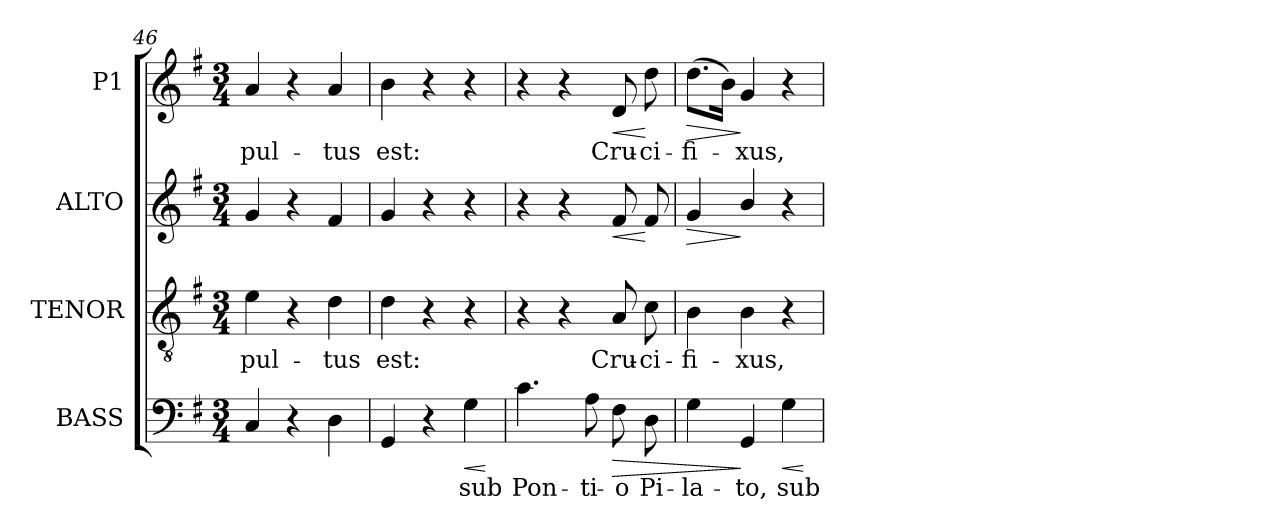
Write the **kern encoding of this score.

**kern	**text	**dynam	**kern	**text	**kern	**dynam	**kern	**text	**dynam
*part4	*part4	*part4	*part3	*part3	*part2	*part2	*part1	*part1	*part1
*staff4	*staff4	*staff4	*staff3	*staff3	*staff2	*staff2	*staff1	*staff1	*staff1
*I"BASS	*	*	*I"TENOR	*	*I"ALTO	*	*I"P1	*	*
!!LO:LB:g=z
*clefF4	*	*	*clefGv2	*	*clefG2	*	*clefG2	*	*
*	*	*	*ITrd7c12	*	*	*	*	*	*
*k[f#]	*	*	*k[f#]	*	*k[f#]	*	*k[f#]	*	*
*G:	*	*	*G:	*	*G:	*	*G:	*	*
*M3/4	*	*	*M3/4	*	*M3/4	*	*M3/4	*	*
=46	=46	=46	=46	=46	=46	=46	=46	=46	=46
!	!	!	!	!LO:LY:b:color=#000000	!	!	!	!	!
!	!	!	!	!	!	!	!	!LO:LY:b:color=#000000	!
4Ci/	.	.	4Ei\	-pul-	4gi/	.	4ai/	-pul-	.
4r	.	.	4r	.	4r	.	4r	.	.
!	!	!	!	!LO:LY:b:color=#000000	!	!	!	!	!
!	!	!	!	!	!	!	!	!LO:LY:b:color=#000000	!
4Di\	.	.	4Di\	-tus	4f#i/	.	4ai/	-tus	.
=47	=47	=47	=47	=47	=47	=47	=47	=47	=47
!	!	!	!	!LO:LY:b:color=#000000	!	!	!	!	!
!	!	!	!	!	!	!	!	!LO:LY:b:color=#000000	!
4GGi/	.	.	4Di\	est:	4gi/	.	4bi\	est:	.
4r	.	.	4r	.	4r	.	4r	.	.
!	!LO:LY:b:color=#000000	!LO:HP:b	!	!	!	!	!	!	!
4Gi\	sub	<	4r	.	4r	.	4r	.	.
.	.	[	.	.	.	.	.	.	.
=48	=48	=48	=48	=48	=48	=48	=48	=48	=48
!	!LO:LY:b:color=#000000	!	!	!	!	!	!	!	!
4.ci\	Pon-	.	4r	.	4r	.	4r	.	.
.	.	.	4r	.	4r	.	4r	.	.
!	!LO:LY:b:color=#000000	!	!	!	!	!	!	!	!
8Ai\	-ti-	.	.	.	.	.	.	.	.
!	!LO:LY:b:color=#000000	!LO:HP:b	!	!	!	!	!	!	!
!	!	!	!	!LO:LY:b:color=#000000	!	!LO:HP:b	!	!	!
!	!	!	!	!	!	!	!	!LO:LY:b:color=#000000	!LO:HP:b
8F#i\	-o	>	8AAi/	Cru-	8f#i/	<	8di/	Cru-	<
!	!LO:LY:b:color=#000000	!	!	!	!	!	!	!	!
!	!	!	!	!LO:LY:b:color=#000000	!	!	!	!	!
!	!	!	!	!	!	!	!	!LO:LY:b:color=#000000	!
8Di\	Pi-	.	8Ci\	-ci-	8f#i/	[	8ddi\	-ci-	[
=49	=49	=49	=49	=49	=49	=49	=49	=49	=49
!	!LO:LY:b:color=#000000	!	!	!	!	!	!	!	!
!	!	!	!	!LO:LY:b:color=#000000	!	!LO:HP:b	!	!	!
!	!	!	!	!	!	!	!	!LO:LY:b:color=#000000	!LO:HP:b
4Gi\	-la-	.	4BBi\	-fi-	4gi/	>	(8.ddi\L	-fi-	>
.	.	.	.	.	.	.	16bi\Jk)	.	.
!	!LO:LY:b:color=#000000	!	!	!	!	!	!	!	!
!	!	!	!	!LO:LY:b:color=#000000	!	!	!	!	!
!	!	!	!	!	!	!	!	!LO:LY:b:color=#000000	!
4GGi/	-to,	]	4BBi\	-xus,	4bi/	]	4gi/	-xus,	]
!	!LO:LY:b:color=#000000	!LO:HP:b	!	!	!	!	!	!	!
4Gi\	sub	<	4r	.	4r	.	4r	.	.
.	.	[	.	.	.	.	.	.	.
=	=	=	=	=	=	=	=	=	=
*-	*-	*-	*-	*-	*-	*-	*-	*-	*-
